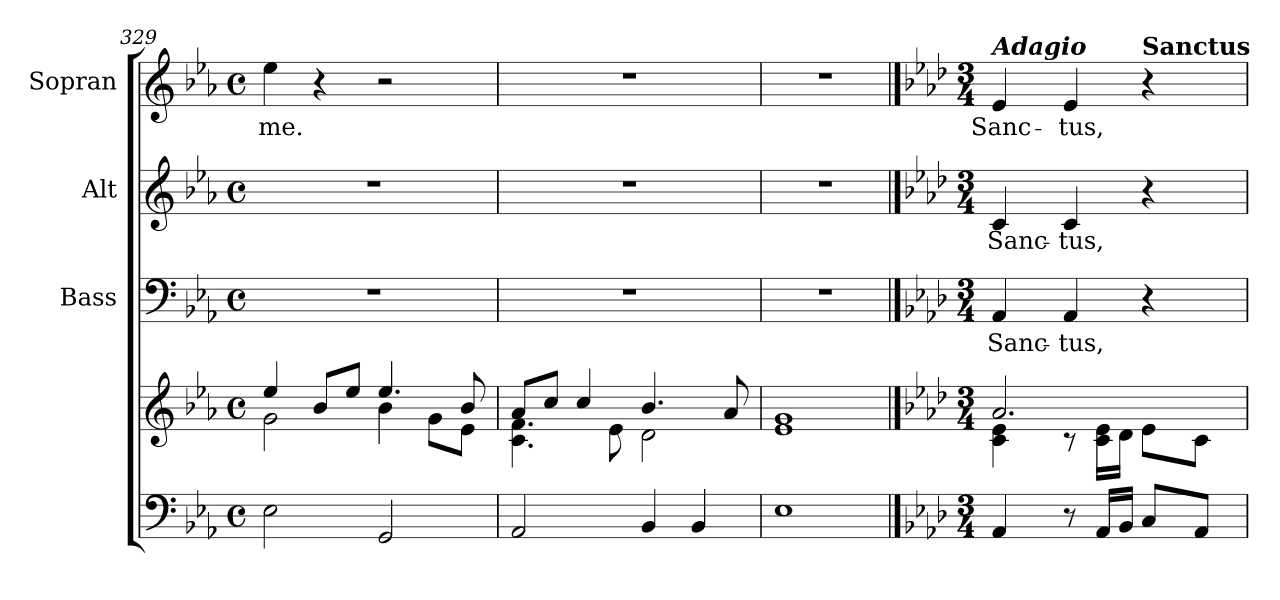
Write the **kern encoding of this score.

**kern	**kern	**kern	**text	**kern	**text	**kern	**text
*part4	*part4	*part3	*part3	*part2	*part2	*part1	*part1
*staff5	*staff4	*staff3	*staff3	*staff2	*staff2	*staff1	*staff1
*	*	*I"Bass	*	*I"Alt	*	*I"Sopran	*
*	*	*I'B.	*	*I'A.	*	*I'S.	*
*clefF4	*clefG2	*clefF4	*	*clefG2	*	*clefG2	*
*k[b-e-a-]	*k[b-e-a-]	*k[b-e-a-]	*	*k[b-e-a-]	*	*k[b-e-a-]	*
*E-:	*E-:	*E-:	*	*E-:	*	*E-:	*
*M4/4	*M4/4	*M4/4	*	*M4/4	*	*M4/4	*
*met(c)	*met(c)	*met(c)	*	*met(c)	*	*met(c)	*
=329	=329	=329	=329	=329	=329	=329	=329
*	*^	*	*	*	*	*	*
!	!	!	!	!	!	!	!	!LO:LY:b
2E-\	4ee-/	2g\	1r	.	1r	.	4ee-\	me.
.	8b-/L	.	.	.	.	.	4r	.
.	8ee-/J	.	.	.	.	.	.	.
2GG/	4.ee-/	4b-\	.	.	.	.	2r	.
.	.	8g\L	.	.	.	.	.	.
.	8b-/	8e-\J	.	.	.	.	.	.
=330	=330	=330	=330	=330	=330	=330	=330	=330
2AA-/	8a-/L	4.c\ 4.f\	1r	.	1r	.	1r	.
.	8cc/J	.	.	.	.	.	.	.
.	4cc/	.	.	.	.	.	.	.
.	.	8e-\	.	.	.	.	.	.
4BB-/	4.b-/	2d\	.	.	.	.	.	.
4BB-/	.	.	.	.	.	.	.	.
.	8a-/	.	.	.	.	.	.	.
*	*v	*v	*	*	*	*	*	*
=331	=331	=331	=331	=331	=331	=331	=331
1E-	1e- 1g	1r	.	1r	.	1r	.
!!LO:LB:g=z
==332	==332	==332	==332	==332	==332	==332	==332
*k[b-e-a-d-]	*k[b-e-a-d-]	*k[b-e-a-d-]	*	*k[b-e-a-d-]	*	*k[b-e-a-d-]	*
*A-:	*A-:	*A-:	*	*A-:	*	*A-:	*
*M3/4	*M3/4	*M3/4	*	*M3/4	*	*M3/4	*
*	*^	*	*	*	*	*	*
!	!	!	!	!	!	!	!LO:TX:a:Bi:t=Adagio	!
!	!	!	!	!LO:LY:b	!	!LO:LY:b	!	!LO:LY:b
4AA-/	2.a-/	4c\ 4e-\	4AA-/	Sanc-	4c/	Sanc-	4e-/	Sanc-
!	!	!	!	!LO:LY:b	!	!LO:LY:b	!	!LO:LY:b
8r	.	8rc	4AA-/	-tus,	4c/	-tus,	4e-/	-tus,
16AA-/LL	.	16c\ 16e-\LL	.	.	.	.	.	.
16BB-/JJ	.	16d-\JJ	.	.	.	.	.	.
!	!	!	!	!	!	!	!LO:TX:a:B:t=Sanctus	!
8C/L	.	8e-\L	4r	.	4r	.	4r	.
8AA-/J	.	8c\J	.	.	.	.	.	.
*	*v	*v	*	*	*	*	*	*
=	=	=	=	=	=	=	=
*-	*-	*-	*-	*-	*-	*-	*-
